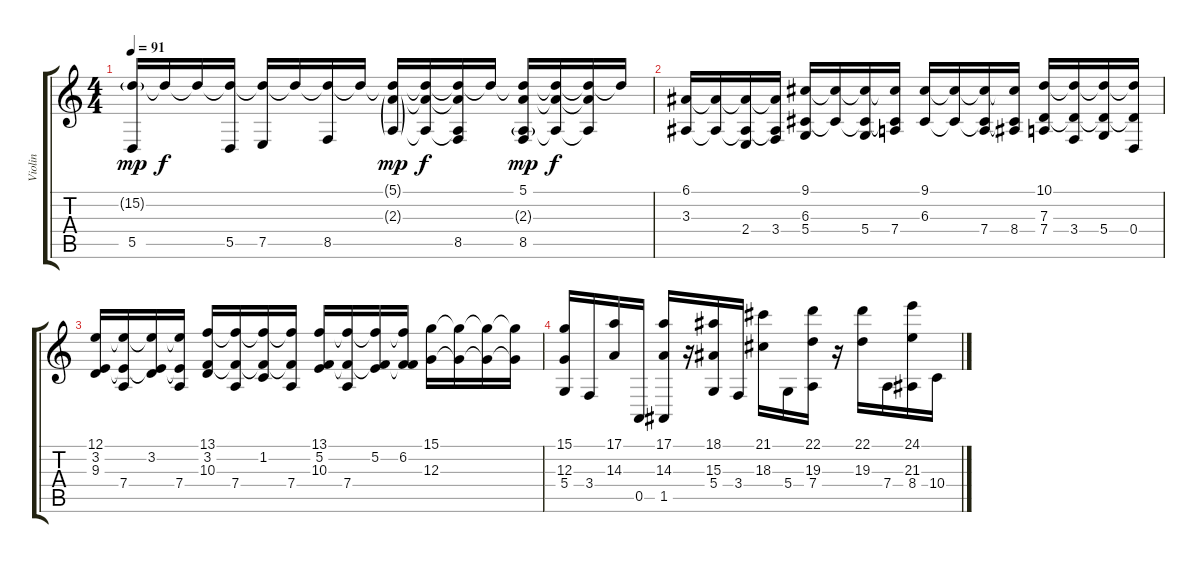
\track ("Violin" "Violin") {instrument violin}
\staff {score tabs}
\tuning (E4 B3 G3 D3 A2 E2) {hide}
\ts (4 4)
\tempo 91
\clef g2
\ks c
(15.2{g} 5.5).16{dy mp volume 2} 15.2{t}.16{dy f} 15.2{t}.16 (15.2{t} 5.5).16 (15.2{t} 7.5).16 15.2{t}.16 (15.2{t} 8.5).16 15.2{t}.16 (5.1{g} 15.2{t} 2.3{g}).16{dy mp} (5.1{t} 15.2{t} 2.3{t}).16{dy f} (5.1{t} 15.2{t} 2.3{t} 8.5).16 15.2{t}.16 (5.1 15.2{t} 2.3{g} 8.5).16{dy mp} (5.1{t} 15.2{t} 2.3{t}).16{dy f} (5.1{t} 15.2{t} 2.3{t}).16 15.2{t}.16 |
(6.1 3.3).16 (6.1{t} 3.3{t}).16 (6.1{t} 3.3{t} 2.4).16 (6.1{t} 3.3{t} 3.4).16 (9.1 6.3 5.4).16 (9.1{t} 6.3{t}).16 (9.1{t} 6.3{t} 5.4).16 (9.1{t} 6.3{t} 7.4).16 (9.1 6.3).16 (9.1{t} 6.3{t}).16 (9.1{t} 6.3{t} 7.4).16 (9.1{t} 6.3{t} 8.4).16 (10.1 7.3 7.4).16 (10.1{t} 7.3{t} 3.4).16 (10.1{t} 7.3{t} 5.4).16 (10.1{t} 7.3{t} 0.4).16 |
(12.1 3.2 9.3).16{volume 0} (12.1{t} 9.3{t} 7.4).16 (12.1{t} 3.2 9.3{t}).16 (12.1{t} 9.3{t} 7.4).16 (13.1 3.2 10.3).16 (13.1{t} 10.3{t} 7.4).16 (13.1{t} 1.2 10.3{t}).16 (13.1{t} 10.3{t} 7.4).16 (13.1 5.2 10.3).16 (13.1{t} 10.3{t} 7.4).16 (13.1{t} 5.2 10.3{t}).16 (13.1{t} 6.2 10.3{t}).16 (15.1 12.3).16 (15.1{t} 12.3{t}).16 (15.1{t} 12.3{t}).16 (15.1{t} 12.3{t}).16 |
(15.1 12.3 5.4).16 3.4.16 (17.1 14.3).16 0.5.16 (17.1 14.3 1.5).16 r.16 (18.1 15.3 5.4).16 3.4.16 (21.1 18.3).16 5.4.16 (22.1 19.3 7.4).16 r.16 (22.1 19.3).16 7.4.16 (24.1 21.3 8.4).16 10.4.16
